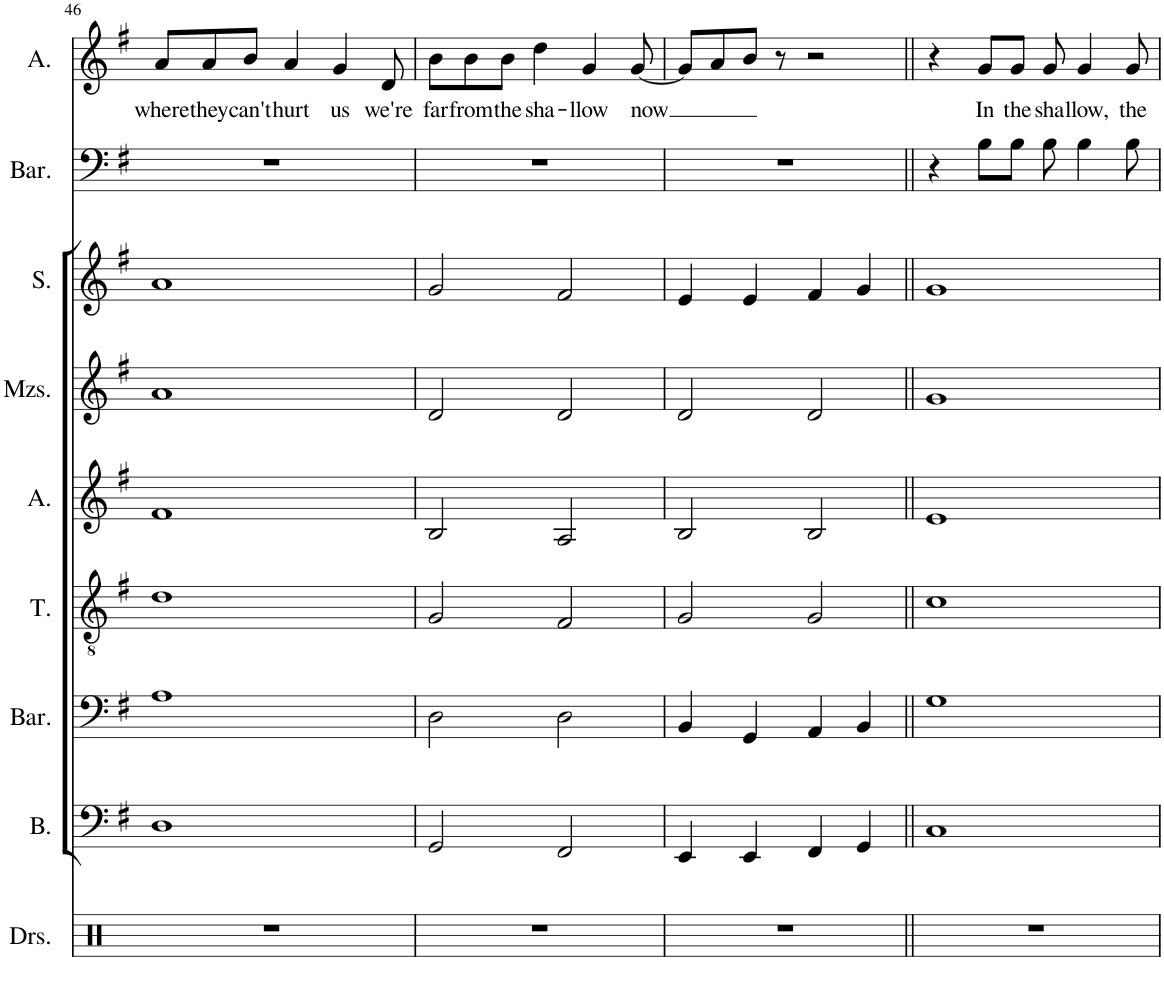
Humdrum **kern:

**kern	**kern	**kern	**kern	**kern	**kern	**kern	**kern	**kern	**text
*part9	*part8	*part7	*part6	*part5	*part4	*part3	*part2	*part1	*part1
*staff9	*staff8	*staff7	*staff6	*staff5	*staff4	*staff3	*staff2	*staff1	*staff1
*I"Drumset	*I"Bass	*I"Baritone	*I"Tenor	*I"Alto	*I"Mezzo-soprano	*I"Soprano	*I"Baritone	*I"Alto	*
*I'Drs.	*I'B.	*I'Bar.	*I'T.	*I'A.	*I'Mzs.	*I'S.	*I'Bar.	*I'A.	*
!!LO:PB:g=z
*clefX	*clefF4	*clefF4	*clefGv2	*clefG2	*clefG2	*clefG2	*clefF4	*clefG2	*
*k[]	*k[f#]	*k[f#]	*k[f#]	*k[f#]	*k[f#]	*k[f#]	*k[f#]	*k[f#]	*
*M4/4	*M4/4	*M4/4	*M4/4	*M4/4	*M4/4	*M4/4	*M4/4	*M4/4	*
=46	=46	=46	=46	=46	=46	=46	=46	=46	=46
!	!	!	!	!	!	!	!	!	!LO:LY:b
1r	1D	1A	1d	1f#	1a	1a	1r	8a/L	where
!	!	!	!	!	!	!	!	!	!LO:LY:b
.	.	.	.	.	.	.	.	8a/	they
!	!	!	!	!	!	!	!	!	!LO:LY:b
.	.	.	.	.	.	.	.	8b/J	can't
!	!	!	!	!	!	!	!	!	!LO:LY:b
.	.	.	.	.	.	.	.	4a/	hurt
!	!	!	!	!	!	!	!	!	!LO:LY:b
.	.	.	.	.	.	.	.	4g/	us
!	!	!	!	!	!	!	!	!	!LO:LY:b
.	.	.	.	.	.	.	.	8d/	we're
=47	=47	=47	=47	=47	=47	=47	=47	=47	=47
!	!	!	!	!	!	!	!	!	!LO:LY:b
1r	2GG/	2D\	2G/	2B/	2d/	2g/	1r	8b\L	far
!	!	!	!	!	!	!	!	!	!LO:LY:b
.	.	.	.	.	.	.	.	8b\	from
!	!	!	!	!	!	!	!	!	!LO:LY:b
.	.	.	.	.	.	.	.	8b\J	the
!	!	!	!	!	!	!	!	!	!LO:LY:b
.	.	.	.	.	.	.	.	4dd\	sha-
.	2FF#/	2D\	2F#/	2A/	2d/	2f#/	.	.	.
!	!	!	!	!	!	!	!	!	!LO:LY:b
.	.	.	.	.	.	.	.	4g/	-llow
!	!	!	!	!	!	!	!	!	!LO:LY:b
.	.	.	.	.	.	.	.	[8g/	now
=48	=48	=48	=48	=48	=48	=48	=48	=48	=48
1r	4EE/	4BB/	2G/	2B/	2d/	4e/	1r	8g/L]	.
.	.	.	.	.	.	.	.	8a/	.
.	4EE/	4GG/	.	.	.	4e/	.	8b/J	.
.	.	.	.	.	.	.	.	8r	.
.	4FF#/	4AA/	2G/	2B/	2d/	4f#/	.	2r	.
.	4GG/	4BB/	.	.	.	4g/	.	.	.
=49||	=49||	=49||	=49||	=49||	=49||	=49||	=49||	=49||	=49||
1r	1C	1G	1c	1e	1g	1g	4r	4r	.
!	!	!	!	!	!	!	!	!	!LO:LY:b
.	.	.	.	.	.	.	8B\L	8g/L	In
!	!	!	!	!	!	!	!	!	!LO:LY:b
.	.	.	.	.	.	.	8B\J	8g/J	the
!	!	!	!	!	!	!	!	!	!LO:LY:b
.	.	.	.	.	.	.	8B\	8g/	sha-
!	!	!	!	!	!	!	!	!	!LO:LY:b
.	.	.	.	.	.	.	4B\	4g/	-llow,
!	!	!	!	!	!	!	!	!	!LO:LY:b
.	.	.	.	.	.	.	8B\	8g/	the
=	=	=	=	=	=	=	=	=	=
*-	*-	*-	*-	*-	*-	*-	*-	*-	*-
